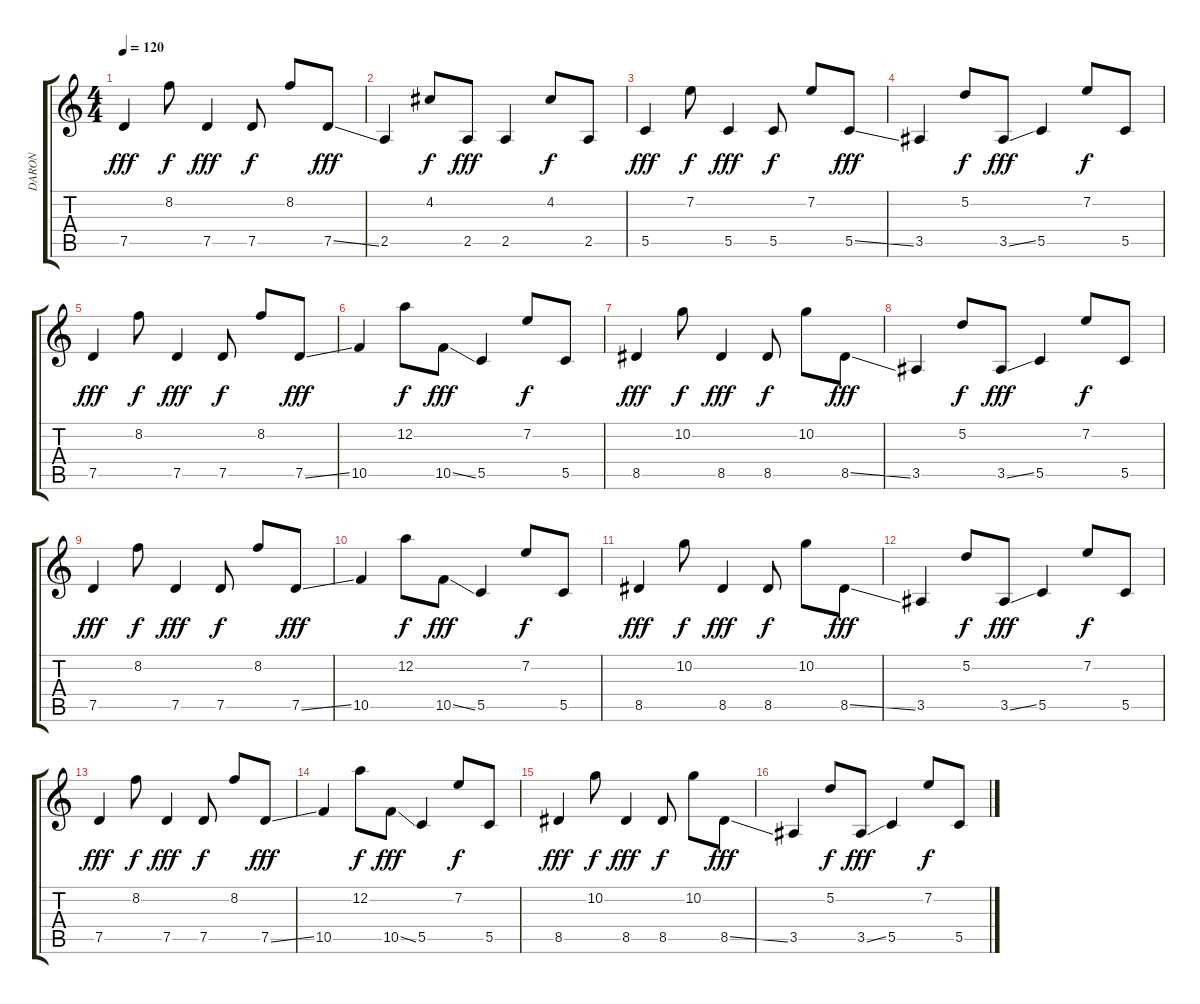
\track ("DARON" "DARON") {instrument acousticguitarsteel}
\staff {score tabs}
\tuning (D4 A3 F3 C3 G2 C2) {hide}
\ts (4 4)
\tempo 120
\clef g2
\ks c
7.5.4{dy fff} 8.2.8{dy f} 7.5.4{dy fff} 7.5.8{dy f} 8.2.8 7.5{ss}.8{dy fff} |
2.5.4 4.2.8{dy f} 2.5.8{dy fff} 2.5.4 4.2.8{dy f} 2.5.8 |
5.5.4{dy fff} 7.2.8{dy f} 5.5.4{dy fff} 5.5.8{dy f} 7.2.8 5.5{ss}.8{dy fff} |
3.5.4 5.2.8{dy f} 3.5{ss}.8{dy fff} 5.5.4 7.2.8{dy f} 5.5.8 |
7.5.4{dy fff} 8.2.8{dy f} 7.5.4{dy fff} 7.5.8{dy f} 8.2.8 7.5{ss}.8{dy fff} |
10.5.4 12.2.8{dy f} 10.5{ss}.8{dy fff} 5.5.4 7.2.8{dy f} 5.5.8 |
8.5.4{dy fff} 10.2.8{dy f} 8.5.4{dy fff} 8.5.8{dy f} 10.2.8 8.5{ss}.8{dy fff} |
3.5.4 5.2.8{dy f} 3.5{ss}.8{dy fff} 5.5.4 7.2.8{dy f} 5.5.8 |
7.5.4{dy fff} 8.2.8{dy f} 7.5.4{dy fff} 7.5.8{dy f} 8.2.8 7.5{ss}.8{dy fff} |
10.5.4 12.2.8{dy f} 10.5{ss}.8{dy fff} 5.5.4 7.2.8{dy f} 5.5.8 |
8.5.4{dy fff} 10.2.8{dy f} 8.5.4{dy fff} 8.5.8{dy f} 10.2.8 8.5{ss}.8{dy fff} |
3.5.4 5.2.8{dy f} 3.5{ss}.8{dy fff} 5.5.4 7.2.8{dy f} 5.5.8 |
7.5.4{dy fff} 8.2.8{dy f} 7.5.4{dy fff} 7.5.8{dy f} 8.2.8 7.5{ss}.8{dy fff} |
10.5.4 12.2.8{dy f} 10.5{ss}.8{dy fff} 5.5.4 7.2.8{dy f} 5.5.8 |
8.5.4{dy fff} 10.2.8{dy f} 8.5.4{dy fff} 8.5.8{dy f} 10.2.8 8.5{ss}.8{dy fff} |
3.5.4 5.2.8{dy f} 3.5{ss}.8{dy fff} 5.5.4 7.2.8{dy f} 5.5.8
